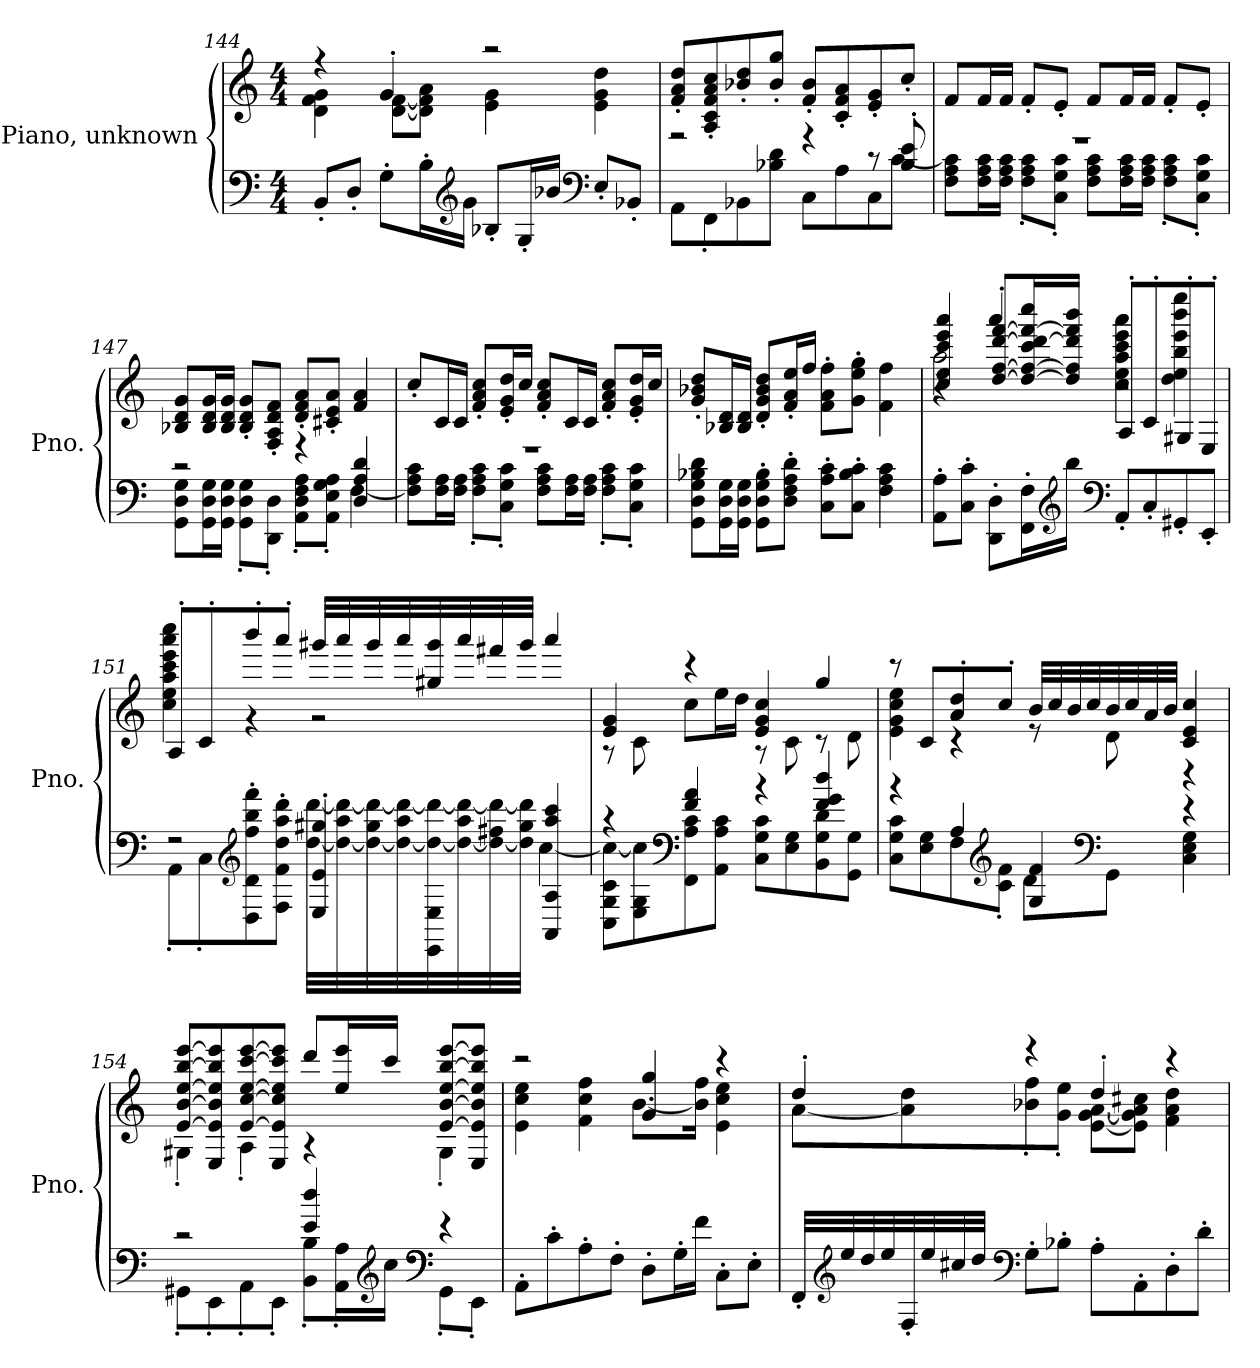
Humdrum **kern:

**kern	**kern
*part1	*part1
*staff2	*staff1
*I"Piano, unknown	*
*I'Pno.	*
*clefF4	*clefG2
*k[]	*k[]
*M4/4	*M4/4
=144	=144
*	*^
8BB'/L	4r	4d\ 4f\ 4g\
8D'/J	.	.
8G'\L	4g'/	[8d\ [8f\L
16B'\L	.	8d\] 8f\] 8a\J
*clefG2	*	*
16g\JJ	.	.
8B-X'/L	2r	4e\ 4g\
16G'/L	.	.
16b-X/JJ	.	.
*clefF4	*	*
8E'/L	.	4e\ 4g\ 4dd\
8BB-X'/J	.	.
*	*v	*v
!!LO:LB:g=z
=145	=145
*^	*
2r	8AA\L	8f/' 8a/' 8dd/'L
.	8FF'\	8A/' 8c/' 8f/' 8a/' 8cc/'
.	8BB-X\	8b-X/' 8dd/'
.	8B-X\ 8d\J	8b-/' 8gg/'J
4r	8C\L	8f/' 8b-/'L
.	8A\	8c/' 8f/' 8a/'
8r	8C\	8e/' 8g/'
8B-/' 8e/'	[8c\J	8cc'/J
=146	=146	=146
1r	8F\ 8A\ 8c\]L	8f/L
.	16F\ 16A\ 16c\L	16f/L
.	16F\ 16A\ 16c\JJ	16f/JJ
.	8F\' 8A\' 8c\'L	8f'/L
.	8C\' 8G\' 8c\'J	8e'/J
.	8F\ 8A\ 8c\L	8f/L
.	16F\ 16A\ 16c\L	16f/L
.	16F\ 16A\ 16c\JJ	16f/JJ
.	8F\' 8A\' 8c\'L	8f'/L
.	8C\' 8G\' 8c\'J	8e'/J
=147	=147	=147
2r	8GG\ 8D\ 8G\L	8B-X/ 8d/ 8g/L
.	16GG\ 16D\ 16G\L	16B-/ 16d/ 16g/L
.	16GG\ 16D\ 16G\JJ	16B-/ 16d/ 16g/JJ
.	8GG\' 8D\' 8G\'L	8B-/' 8d/' 8g/'L
.	8DD\' 8D\'J	8F/' 8A/' 8d/' 8f/'J
4r	8AA\' 8D\' 8F\' 8A\'L	8d/' 8f/' 8a/'L
.	8AA\' 8E\' 8G\' 8A\'J	8c#X/' 8e/' 8a/'J
4D/ 4A/ 4d/	[4F\	4f/ 4a/
!!LO:PB:g=z
=148	=148	=148
1r	8F\] 8A\ 8c\L	8cc'/L
.	16F\ 16A\L	16c/L
.	16F\ 16A\JJ	16c/JJ
.	8F\' 8A\' 8c\'L	8f/' 8a/' 8cc/'L
.	8C\' 8G\' 8c\'J	16e/' 16g/' 16dd/'L
.	.	16cc/JJ
.	8F\ 8A\ 8c\L	8f/' 8a/' 8cc/'L
.	16F\ 16A\L	16c/L
.	16F\ 16A\JJ	16c/JJ
.	8F\' 8A\' 8c\'L	8f/' 8a/' 8cc/'L
.	8C\' 8G\' 8c\'J	16e/' 16g/' 16dd/'L
.	.	16cc/JJ
*v	*v	*
=149	=149
8GG\ 8D\ 8G\ 8B-X\ 8d\L	8g/' 8b-X/' 8dd/'L
16GG\ 16D\ 16G\L	16B-X/ 16d/L
16GG\ 16D\ 16G\JJ	16B-/ 16d/JJ
8GG\' 8D\' 8G\' 8B-\'L	8d/' 8g/' 8b-/' 8dd/'L
8D\' 8F\' 8A\' 8d\'J	16f/' 16a/' 16ee/'L
.	16ff/JJ
8C\' 8A\' 8c\'L	8f\' 8a\' 8ff\'L
8C\' 8B-\' 8c\'J	8g\' 8ee\' 8gg\'J
4F\ 4A\ 4c\	4f\ 4ff\
=150	=150
*	*^
*	*	*^
8AA\' 8A\'L	4r	2aa\	4cc/ 4ee/ 4ccc/ 4eee/ 4aaa/
8C\' 8c\'J	.	.	.
8DD\' 8D\'L	4aaa'/	.	[8dd/ [8ff/ [8ddd/ [8fff/L
16FF\' 16F\'L	.	.	16dd/_ 16ff/_ 16ccc/ 16ddd/_ 16fff/_ 16cccc/L
*clefG2	*	*	*
16bb\JJ	.	.	16dd/] 16ff/] 16ddd/] 16fff/] 16bbb/JJ
*clefF4	*	*	*
8AA'/L	2r	4cc\ 4ee\ 4aa\ 4ccc\ 4eee\ 4aaa\	8A'/L
8C'/	.	.	8c'/
8GG#X'/	.	4dd\ 4ee\ 4bb\ 4eee\ 4bbb\ 4eeee\	8G#X'/
8EE'/J	.	.	8E'/J
*	*	*v	*v
!!LO:LB:g=z
=151	=151	=151
*^	*	*
2r	8AA'\L	8A'/L	4cc\ 4ee\ 4aa\ 4ccc\ 4eee\ 4aaa\ 4cccc\
.	8C'\	8c'/	.
*clefG2	*	*	*
.	8D\' 8d\' 8ff\' 8bb\' 8fff\'	8bbb'/	4r
.	8F\' 8f\' 8dd\' 8aa\' 8ddd\'J	8aaa'/J	.
4E/' 4e/' 4gg#X/'	[32dd\ [32ddd\LLL	32ggg#X/LLL	2r
.	32dd\_ 32aa\ 32ddd\_	32aaa/	.
.	32dd\_ 32gg#\ 32ddd\_	32ggg#/	.
.	32dd\_ 32aa\ 32ddd\_	32aaa/	.
.	32EE\ 32E\ 32dd\_ 32ddd\_	32gg#X/ 32ggg#/	.
.	32dd\_ 32aa\ 32ddd\_	32aaa/	.
.	32dd\_ 32ff#X\ 32ddd\_	32fff#X/	.
.	32dd\] 32gg#\ 32ddd\]JJJ	32ggg#/JJJ	.
4AA/ 4A/ 4aa/ 4ccc/	[4cc\	4aaa/	.
=152	=152	=152	=152
4r	8C\ 8G\ 8c\ 8cc\_L	4e/ 4g/	8r
.	8E\ 8G\ 8cc\]	.	8c\
*clefF4	*	*	*
4f/ 4a/	8FF\ 8A\ 8c\	4r	8cc\L
.	8AA\ 8A\ 8c\J	.	16ee\L
.	.	.	16dd\JJ
4r	8C\ 8G\ 8c\L	4e/ 4g/ 4cc/	8r
.	8E\ 8G\	.	8c\
4f/ 4g/ 4dd/	8BB\ 8G\ 8d\	4gg/	8r
.	8GG\ 8G\J	.	8d\
!!LO:LB:g=z	!!
=153	=153	=153	=153
4r	8C\ 8G\ 8c\L	8r	4e\ 4g\ 4cc\ 4ee\
.	8E\ 8G\	8c/L	.
4A/	8F\	8a/' 8dd/'	4r
*clefG2	*	*	*
.	8c\' 8f\'J	8cc'/J	.
4G/ 4f/	8d\L	32b/LLL	8r
.	.	32cc/	.
.	.	32b/	.
.	.	32cc/	.
*clefF4	*	*	*
.	8GG\J	32b/	8d\
.	.	32cc/	.
.	.	32a/	.
.	.	32b/JJJ	.
4r	4C\ 4E\ 4G\	4c/ 4e/ 4cc/	4r
=154	=154	=154	=154
2r	8GG#X'\L	[8e/ [8b/ [8ee/ [8bb/ [8eee/L	4G#X'\
.	8EE'\	8E/ 8e/] 8b/] 8ee/] 8bb/] 8eee/]	.
.	8AA'\	[8e/ [8cc/ [8ee/ [8ccc/ [8eee/	4A'\
.	8EE'\J	8E/ 8e/] 8cc/] 8ee/] 8ccc/] 8eee/]J	.
4e/ 4dd/	8BB\' 8B\'L	8ddd/L	4r
.	16AA\' 16A\'L	16ee/ 16eee/L	.
*clefG2	*	*	*
.	16cc\JJ	16ccc/JJ	.
*clefF4	*	*	*
4r	8GG#'\L	[8e/ [8b/ [8ee/ [8bb/ [8eee/L	4G#'\
.	8EE'\J	8E/ 8e/] 8b/] 8ee/] 8bb/] 8eee/]J	.
*v	*v	*	*
=155	=155	=155
8AA'\L	2r	4e\ 4cc\ 4ee\
8c'\	.	.
8A'\	.	4f\ 4cc\ 4ff\
8F'\J	.	.
8D'\L	4g/ 4gg/	[8.b\L
16G'\L	.	.
16f\JJ	.	16b\] 16ff\Jk
8C'\L	4r	4e\ 4cc\ 4ee\
8E'\J	.	.
!!LO:LB:g=z	!!
=156	=156	=156
32FF'/LLL	4dd'/	[8a\L
*clefG2	*	*
32ee/	.	.
32dd/	.	.
32ee/	.	.
32F'/	.	8a\] 8dd\
32ee/	.	.
32cc#X/	.	.
32dd/JJJ	.	.
*clefF4	*	*
8G'\L	4r	8b-X\' 8ff\'
8B-X'\J	.	8g\' 8ee\'J
8A'\L	4dd'/	[8e\ [8g\ [8a\L
8AA'\	.	8e\] 8g\] 8a\] 8cc#X\J
8D'\	4r	4f\ 4a\ 4dd\
8d'\J	.	.
*	*v	*v
=	=
*-	*-
